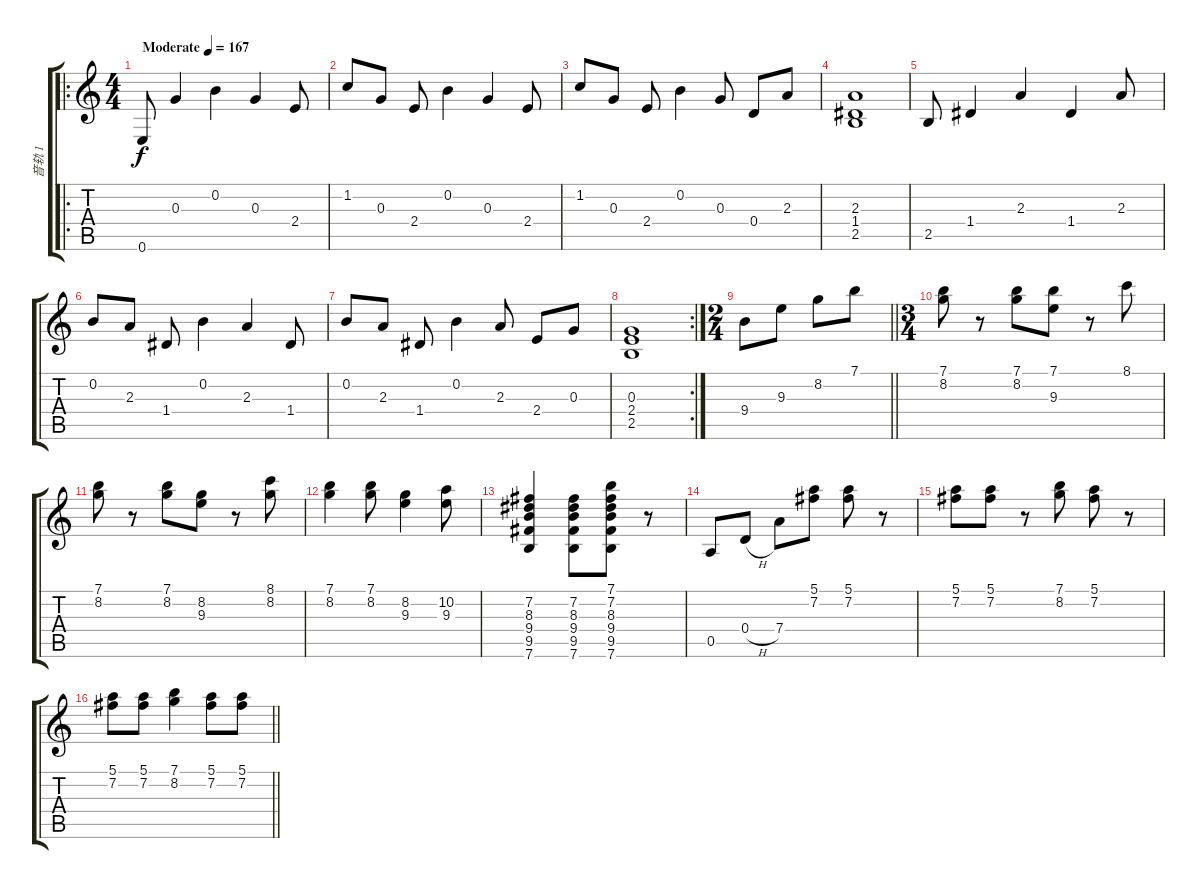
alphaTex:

\track ("音轨 1" "音轨 1") {instrument acousticguitarsteel}
\staff {score tabs}
\tuning (E4 B3 G3 D3 A2 E2) {hide}
\ro
\ts (4 4)
\tempo (167 "Moderate")
\clef g2
\ks c
0.6.8{dy f instrument acousticguitarsteel} 0.3.4 0.2.4 0.3.4 2.4.8 |
1.2.8 0.3.8 2.4.8 0.2.4 0.3.4 2.4.8 |
1.2.8 0.3.8 2.4.8 0.2.4 0.3.8 0.4.8 2.3.8 |
(2.3 1.4 2.5).1 |
2.5.8 1.4.4 2.3.4 1.4.4 2.3.8 |
0.2.8 2.3.8 1.4.8 0.2.4 2.3.4 1.4.8 |
0.2.8 2.3.8 1.4.8 0.2.4 2.3.8 2.4.8 0.3.8 |
\rc 2
(0.3 2.4 2.5).1 |
\ts (2 4)
\barLineRight lightlight
9.4.8 9.3.8 8.2.8 7.1.8 |
\ts (3 4)
(7.1 8.2).8 r.8 (7.1 8.2).8 (7.1 9.3).8 r.8 8.1.8 |
(7.1 8.2).8 r.8 (7.1 8.2).8 (8.2 9.3).8 r.8 (8.1 8.2).8 |
(7.1 8.2).4 (7.1 8.2).8 (8.2 9.3).4 (10.2 9.3).8 |
(7.2 8.3 9.4 9.5 7.6).4 (7.2 8.3 9.4 9.5 7.6).8 (7.1 7.2 8.3 9.4 9.5 7.6).8 r.8 |
0.5.8 0.4{h}.8 7.4.8 (5.1 7.2).8 (5.1 7.2).8 r.8 |
(5.1 7.2).8 (5.1 7.2).8 r.8 (7.1 8.2).8 (5.1 7.2).8 r.8 |
\barLineRight lightlight
(5.1 7.2).8 (5.1 7.2).8 (7.1 8.2).4 (5.1 7.2).8 (5.1 7.2).8
